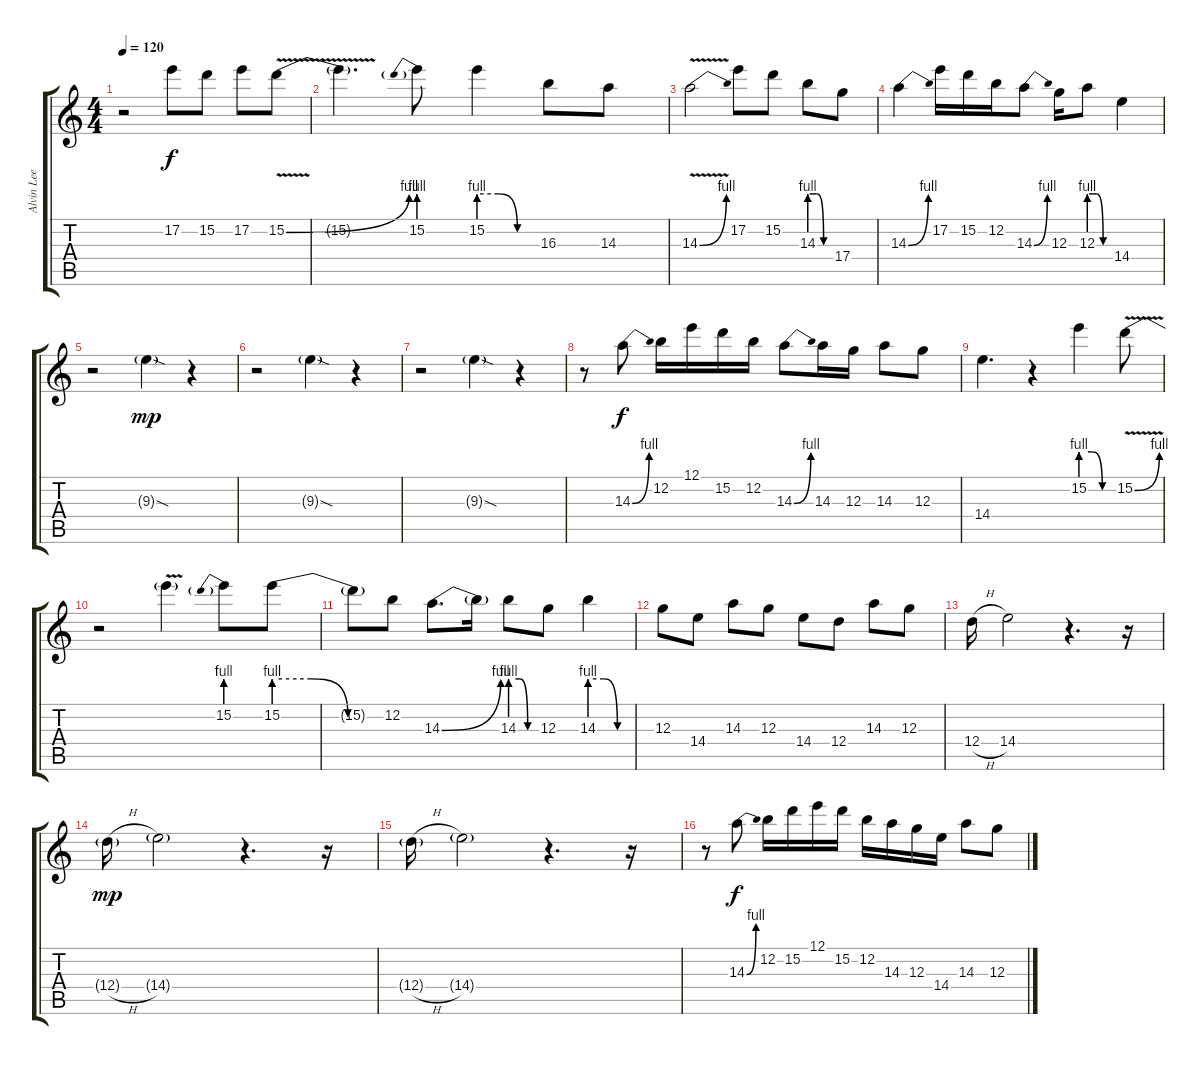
\track ("Alvin Lee (solo)" "Alvin Lee ") {instrument overdrivenguitar}
\staff {score tabs}
\tuning (E4 B3 G3 D3 A2 E2) {hide}
\ts (4 4)
\tempo 120
\clef g2
\ks c
r.2{dy f} 17.2.8 15.2.8 17.2.8 15.2{be (bend 0 0 60 4) v}.8 |
15.2{t}.4{d} 15.2{be (prebend 0 4 60 4)}.8 15.2{be (custom 0 4 20 4 40 0 60 0)}.4 16.3.8 14.3.8 |
14.3{be (bend 0 0 60 4) v}.2 17.2.8 15.2.8 14.3{be (custom 0 4 20 4 40 0 60 0)}.8 17.4.8 |
14.3{be (bend 0 0 60 4)}.4 17.2.16 15.2.16 12.2.16 14.3{be (bend 0 0 60 4)}.8 12.3.16 12.3{be (custom 0 4 20 4 40 0 60 0)}.8 14.4.4 |
r.2 9.3{sod g}.4{dy mp} r.4 |
r.2 9.3{sod g}.4 r.4 |
r.2 9.3{sod g}.4 r.4 |
r.8 14.3{be (bend 0 0 60 4)}.8{dy f} 12.2.16 12.1.16 15.2.16 12.2.16 14.3{be (bend 0 0 60 4)}.8 14.3.16 12.3.16 14.3.8 12.3.8 |
14.4.4{d} r.4 15.2{be (custom 0 4 20 4 40 0 60 0)}.4 15.2{be (bend 0 0 60 4) v}.8 |
r.2 15.2{t}.4 15.2{be (prebend 0 4 60 4)}.8 15.2{be (custom 0 4 20 4 40 0 60 0)}.8 |
15.2{t}.8 12.2.8 14.3{be (bend 0 0 60 4)}.8{d} 14.3{t}.16 14.3{be (custom 0 4 20 4 40 0 60 0)}.8 12.3.8 14.3{be (custom 0 4 20 4 40 0 60 0)}.4 |
12.3.8 14.4.8 14.3.8 12.3.8 14.4.8 12.4.8 14.3.8 12.3.8 |
12.4{h}.16 14.4.2 r.4{d} r.16 |
12.4{h g}.16{dy mp} 14.4{g}.2 r.4{d} r.16 |
12.4{h g}.16 14.4{g}.2 r.4{d} r.16 |
r.8 14.3{be (bend 0 0 60 4)}.8{dy f} 12.2.16 15.2.16 12.1.16 15.2.16 12.2.16 14.3.16 12.3.16 14.4.16 14.3.8 12.3.8
